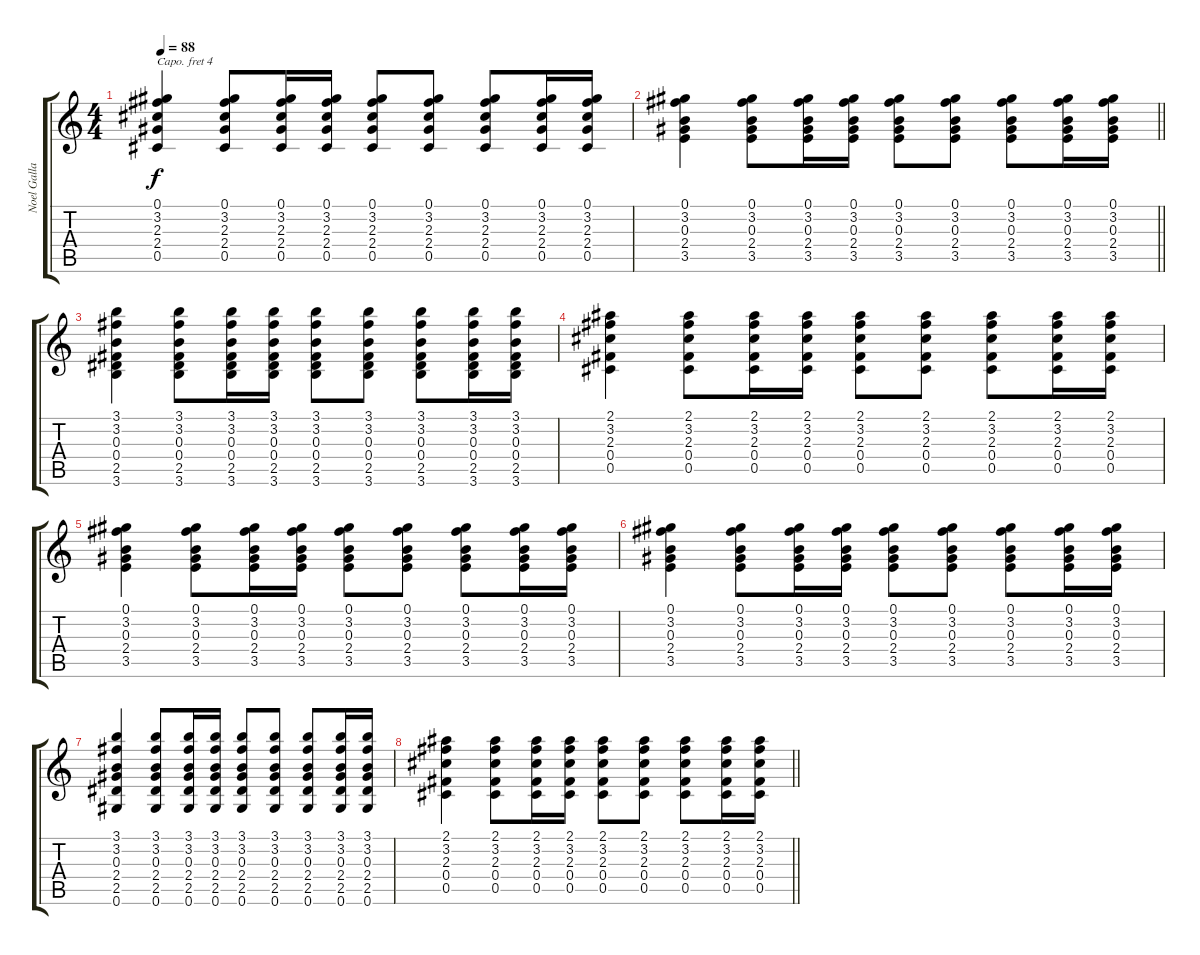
\track ("Noel Gallagher" "Noel Galla") {instrument acousticguitarsteel}
\staff {score tabs}
\capo 4
\tuning (E4 B3 G3 D3 A2 E2) {hide}
\ts (4 4)
\tempo 88
\clef g2
\ks c
(0.1 3.2 2.3 2.4 0.5).4{dy f} (0.1 3.2 2.3 2.4 0.5).8 (0.1 3.2 2.3 2.4 0.5).16 (0.1 3.2 2.3 2.4 0.5).16 (0.1 3.2 2.3 2.4 0.5).8 (0.1 3.2 2.3 2.4 0.5).8 (0.1 3.2 2.3 2.4 0.5).8 (0.1 3.2 2.3 2.4 0.5).16 (0.1 3.2 2.3 2.4 0.5).16 |
\barLineRight lightlight
(0.1 3.2 0.3 2.4 3.5).4 (0.1 3.2 0.3 2.4 3.5).8 (0.1 3.2 0.3 2.4 3.5).16 (0.1 3.2 0.3 2.4 3.5).16 (0.1 3.2 0.3 2.4 3.5).8 (0.1 3.2 0.3 2.4 3.5).8 (0.1 3.2 0.3 2.4 3.5).8 (0.1 3.2 0.3 2.4 3.5).16 (0.1 3.2 0.3 2.4 3.5).16 |
(3.1 3.2 0.3 0.4 2.5 3.6).4 (3.1 3.2 0.3 0.4 2.5 3.6).8 (3.1 3.2 0.3 0.4 2.5 3.6).16 (3.1 3.2 0.3 0.4 2.5 3.6).16 (3.1 3.2 0.3 0.4 2.5 3.6).8 (3.1 3.2 0.3 0.4 2.5 3.6).8 (3.1 3.2 0.3 0.4 2.5 3.6).8 (3.1 3.2 0.3 0.4 2.5 3.6).16 (3.1 3.2 0.3 0.4 2.5 3.6).16 |
(2.1 3.2 2.3 0.4 0.5).4 (2.1 3.2 2.3 0.4 0.5).8 (2.1 3.2 2.3 0.4 0.5).16 (2.1 3.2 2.3 0.4 0.5).16 (2.1 3.2 2.3 0.4 0.5).8 (2.1 3.2 2.3 0.4 0.5).8 (2.1 3.2 2.3 0.4 0.5).8 (2.1 3.2 2.3 0.4 0.5).16 (2.1 3.2 2.3 0.4 0.5).16 |
(0.1 3.2 0.3 2.4 3.5).4 (0.1 3.2 0.3 2.4 3.5).8 (0.1 3.2 0.3 2.4 3.5).16 (0.1 3.2 0.3 2.4 3.5).16 (0.1 3.2 0.3 2.4 3.5).8 (0.1 3.2 0.3 2.4 3.5).8 (0.1 3.2 0.3 2.4 3.5).8 (0.1 3.2 0.3 2.4 3.5).16 (0.1 3.2 0.3 2.4 3.5).16 |
(0.1 3.2 0.3 2.4 3.5).4 (0.1 3.2 0.3 2.4 3.5).8 (0.1 3.2 0.3 2.4 3.5).16 (0.1 3.2 0.3 2.4 3.5).16 (0.1 3.2 0.3 2.4 3.5).8 (0.1 3.2 0.3 2.4 3.5).8 (0.1 3.2 0.3 2.4 3.5).8 (0.1 3.2 0.3 2.4 3.5).16 (0.1 3.2 0.3 2.4 3.5).16 |
(3.1 3.2 0.3 2.4 2.5 0.6).4 (3.1 3.2 0.3 2.4 2.5 0.6).8 (3.1 3.2 0.3 2.4 2.5 0.6).16 (3.1 3.2 0.3 2.4 2.5 0.6).16 (3.1 3.2 0.3 2.4 2.5 0.6).8 (3.1 3.2 0.3 2.4 2.5 0.6).8 (3.1 3.2 0.3 2.4 2.5 0.6).8 (3.1 3.2 0.3 2.4 2.5 0.6).16 (3.1 3.2 0.3 2.4 2.5 0.6).16 |
\barLineRight lightlight
(2.1 3.2 2.3 0.4 0.5).4 (2.1 3.2 2.3 0.4 0.5).8 (2.1 3.2 2.3 0.4 0.5).16 (2.1 3.2 2.3 0.4 0.5).16 (2.1 3.2 2.3 0.4 0.5).8 (2.1 3.2 2.3 0.4 0.5).8 (2.1 3.2 2.3 0.4 0.5).8 (2.1 3.2 2.3 0.4 0.5).16 (2.1 3.2 2.3 0.4 0.5).16
